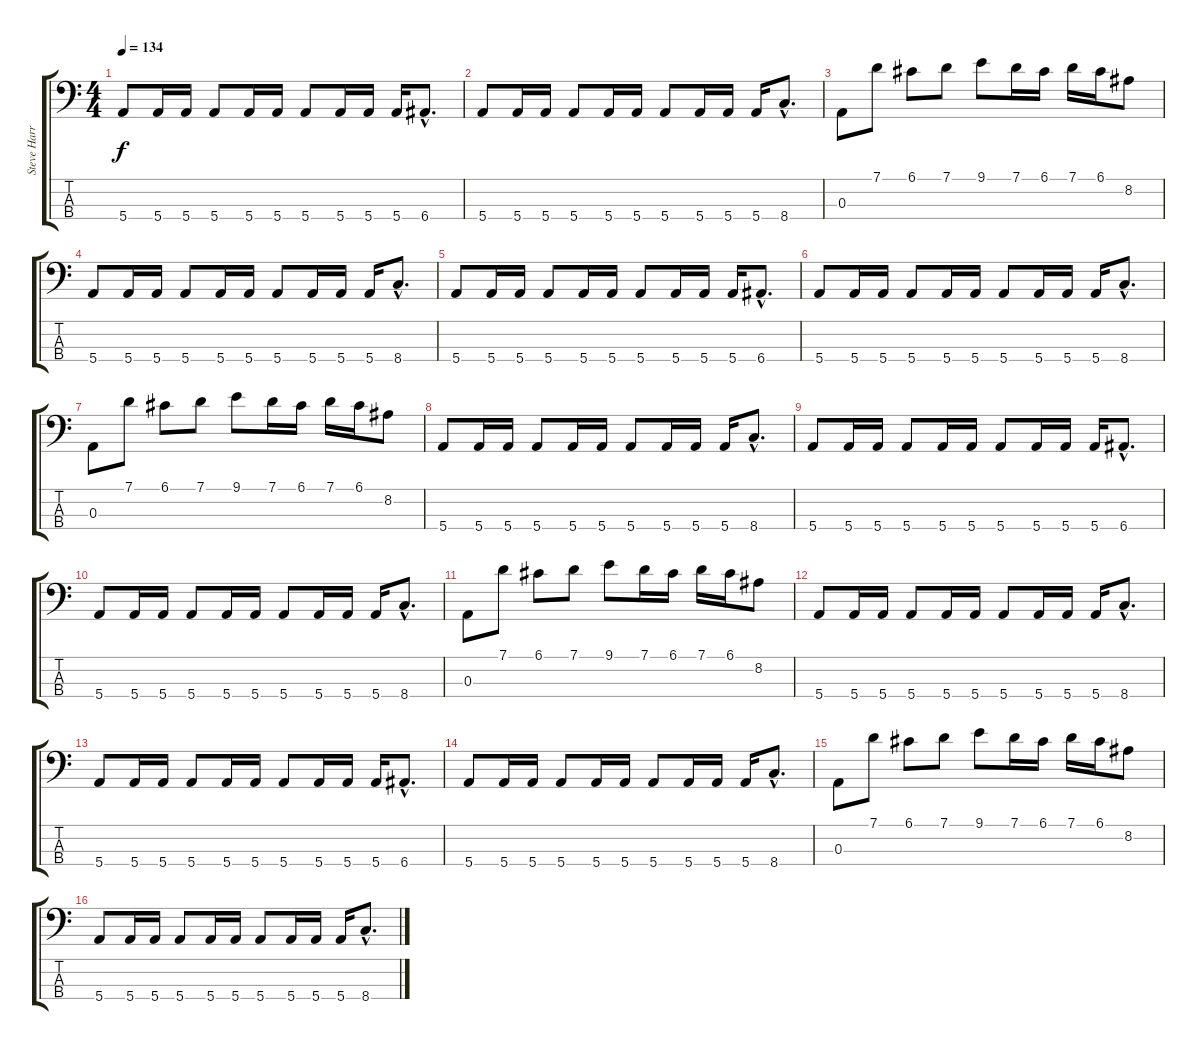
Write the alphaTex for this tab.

\track ("Steve Harris" "Steve Harr") {instrument electricbassfinger}
\staff {score tabs}
\tuning (G2 D2 A1 E1) {hide}
\ts (4 4)
\tempo 134
\clef f4
\ks c
5.4.8{dy f} 5.4.16 5.4.16 5.4.8 5.4.16 5.4.16 5.4.8 5.4.16 5.4.16 5.4.16 6.4{hac}.8{d} |
5.4.8 5.4.16 5.4.16 5.4.8 5.4.16 5.4.16 5.4.8 5.4.16 5.4.16 5.4.16 8.4{hac}.8{d} |
0.3.8 7.1.8 6.1.8 7.1.8 9.1.8 7.1.16 6.1.16 7.1.16 6.1.16 8.2.8 |
5.4.8 5.4.16 5.4.16 5.4.8 5.4.16 5.4.16 5.4.8 5.4.16 5.4.16 5.4.16 8.4{hac}.8{d} |
5.4.8 5.4.16 5.4.16 5.4.8 5.4.16 5.4.16 5.4.8 5.4.16 5.4.16 5.4.16 6.4{hac}.8{d} |
5.4.8 5.4.16 5.4.16 5.4.8 5.4.16 5.4.16 5.4.8 5.4.16 5.4.16 5.4.16 8.4{hac}.8{d} |
0.3.8 7.1.8 6.1.8 7.1.8 9.1.8 7.1.16 6.1.16 7.1.16 6.1.16 8.2.8 |
5.4.8 5.4.16 5.4.16 5.4.8 5.4.16 5.4.16 5.4.8 5.4.16 5.4.16 5.4.16 8.4{hac}.8{d} |
5.4.8 5.4.16 5.4.16 5.4.8 5.4.16 5.4.16 5.4.8 5.4.16 5.4.16 5.4.16 6.4{hac}.8{d} |
5.4.8 5.4.16 5.4.16 5.4.8 5.4.16 5.4.16 5.4.8 5.4.16 5.4.16 5.4.16 8.4{hac}.8{d} |
0.3.8 7.1.8 6.1.8 7.1.8 9.1.8 7.1.16 6.1.16 7.1.16 6.1.16 8.2.8 |
5.4.8 5.4.16 5.4.16 5.4.8 5.4.16 5.4.16 5.4.8 5.4.16 5.4.16 5.4.16 8.4{hac}.8{d} |
5.4.8 5.4.16 5.4.16 5.4.8 5.4.16 5.4.16 5.4.8 5.4.16 5.4.16 5.4.16 6.4{hac}.8{d} |
5.4.8 5.4.16 5.4.16 5.4.8 5.4.16 5.4.16 5.4.8 5.4.16 5.4.16 5.4.16 8.4{hac}.8{d} |
0.3.8 7.1.8 6.1.8 7.1.8 9.1.8 7.1.16 6.1.16 7.1.16 6.1.16 8.2.8 |
5.4.8 5.4.16 5.4.16 5.4.8 5.4.16 5.4.16 5.4.8 5.4.16 5.4.16 5.4.16 8.4{hac}.8{d}
